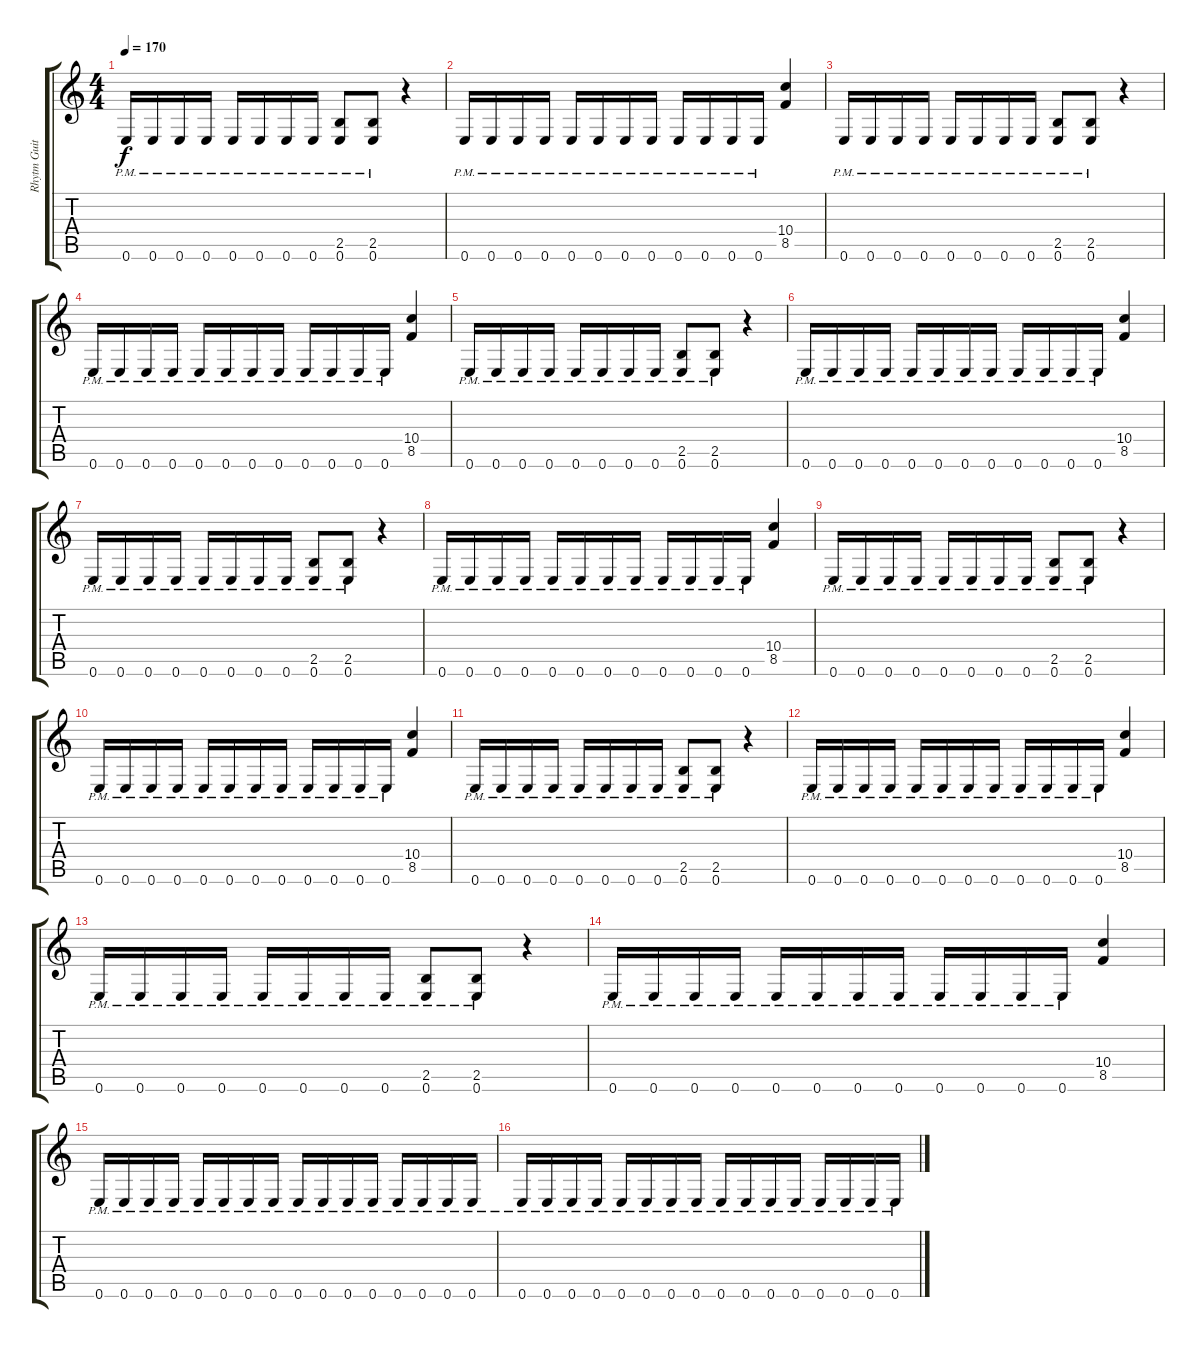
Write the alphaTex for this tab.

\track ("Rhytm Guitar 1" "Rhytm Guit") {instrument distortionguitar}
\staff {score tabs}
\tuning (E4 B3 G3 D3 A2 E2) {hide}
\ts (4 4)
\tempo 170
\clef g2
\ks c
0.6{pm}.16{dy f} 0.6{pm}.16 0.6{pm}.16 0.6{pm}.16 0.6{pm}.16 0.6{pm}.16 0.6{pm}.16 0.6{pm}.16 (2.5{pm} 0.6{pm}).8 (2.5{pm} 0.6{pm}).8 r.4 |
0.6{pm}.16 0.6{pm}.16 0.6{pm}.16 0.6{pm}.16 0.6{pm}.16 0.6{pm}.16 0.6{pm}.16 0.6{pm}.16 0.6{pm}.16 0.6{pm}.16 0.6{pm}.16 0.6{pm}.16 (10.4 8.5).4 |
0.6{pm}.16 0.6{pm}.16 0.6{pm}.16 0.6{pm}.16 0.6{pm}.16 0.6{pm}.16 0.6{pm}.16 0.6{pm}.16 (2.5{pm} 0.6{pm}).8 (2.5{pm} 0.6{pm}).8 r.4 |
0.6{pm}.16 0.6{pm}.16 0.6{pm}.16 0.6{pm}.16 0.6{pm}.16 0.6{pm}.16 0.6{pm}.16 0.6{pm}.16 0.6{pm}.16 0.6{pm}.16 0.6{pm}.16 0.6{pm}.16 (10.4 8.5).4 |
0.6{pm}.16 0.6{pm}.16 0.6{pm}.16 0.6{pm}.16 0.6{pm}.16 0.6{pm}.16 0.6{pm}.16 0.6{pm}.16 (2.5{pm} 0.6{pm}).8 (2.5{pm} 0.6{pm}).8 r.4 |
0.6{pm}.16 0.6{pm}.16 0.6{pm}.16 0.6{pm}.16 0.6{pm}.16 0.6{pm}.16 0.6{pm}.16 0.6{pm}.16 0.6{pm}.16 0.6{pm}.16 0.6{pm}.16 0.6{pm}.16 (10.4 8.5).4 |
0.6{pm}.16 0.6{pm}.16 0.6{pm}.16 0.6{pm}.16 0.6{pm}.16 0.6{pm}.16 0.6{pm}.16 0.6{pm}.16 (2.5{pm} 0.6{pm}).8 (2.5{pm} 0.6{pm}).8 r.4 |
0.6{pm}.16 0.6{pm}.16 0.6{pm}.16 0.6{pm}.16 0.6{pm}.16 0.6{pm}.16 0.6{pm}.16 0.6{pm}.16 0.6{pm}.16 0.6{pm}.16 0.6{pm}.16 0.6{pm}.16 (10.4 8.5).4 |
0.6{pm}.16 0.6{pm}.16 0.6{pm}.16 0.6{pm}.16 0.6{pm}.16 0.6{pm}.16 0.6{pm}.16 0.6{pm}.16 (2.5{pm} 0.6{pm}).8 (2.5{pm} 0.6{pm}).8 r.4 |
0.6{pm}.16 0.6{pm}.16 0.6{pm}.16 0.6{pm}.16 0.6{pm}.16 0.6{pm}.16 0.6{pm}.16 0.6{pm}.16 0.6{pm}.16 0.6{pm}.16 0.6{pm}.16 0.6{pm}.16 (10.4 8.5).4 |
0.6{pm}.16 0.6{pm}.16 0.6{pm}.16 0.6{pm}.16 0.6{pm}.16 0.6{pm}.16 0.6{pm}.16 0.6{pm}.16 (2.5{pm} 0.6{pm}).8 (2.5{pm} 0.6{pm}).8 r.4 |
0.6{pm}.16 0.6{pm}.16 0.6{pm}.16 0.6{pm}.16 0.6{pm}.16 0.6{pm}.16 0.6{pm}.16 0.6{pm}.16 0.6{pm}.16 0.6{pm}.16 0.6{pm}.16 0.6{pm}.16 (10.4 8.5).4 |
0.6{pm}.16 0.6{pm}.16 0.6{pm}.16 0.6{pm}.16 0.6{pm}.16 0.6{pm}.16 0.6{pm}.16 0.6{pm}.16 (2.5{pm} 0.6{pm}).8 (2.5{pm} 0.6{pm}).8 r.4 |
0.6{pm}.16 0.6{pm}.16 0.6{pm}.16 0.6{pm}.16 0.6{pm}.16 0.6{pm}.16 0.6{pm}.16 0.6{pm}.16 0.6{pm}.16 0.6{pm}.16 0.6{pm}.16 0.6{pm}.16 (10.4 8.5).4 |
0.6{pm}.16 0.6{pm}.16 0.6{pm}.16 0.6{pm}.16 0.6{pm}.16 0.6{pm}.16 0.6{pm}.16 0.6{pm}.16 0.6{pm}.16 0.6{pm}.16 0.6{pm}.16 0.6{pm}.16 0.6{pm}.16 0.6{pm}.16 0.6{pm}.16 0.6{pm}.16 |
0.6{pm}.16 0.6{pm}.16 0.6{pm}.16 0.6{pm}.16 0.6{pm}.16 0.6{pm}.16 0.6{pm}.16 0.6{pm}.16 0.6{pm}.16 0.6{pm}.16 0.6{pm}.16 0.6{pm}.16 0.6{pm}.16 0.6{pm}.16 0.6{pm}.16 0.6{pm}.16
